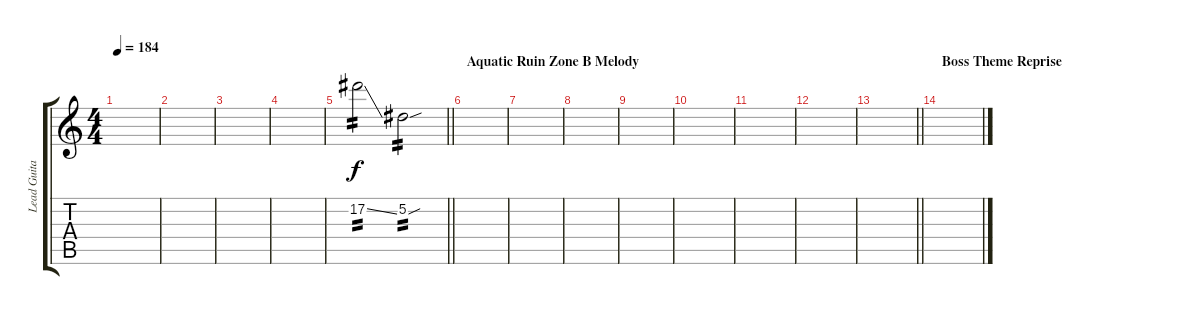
\track ("Lead Guitar Overdub" "Lead Guita") {instrument distortionguitar}
\staff {score tabs}
\tuning (Eb4 Bb3 Gb3 Db3 Ab2 Eb2) {hide}
\ts (4 4)
\tempo 184
\clef g2
\ks c
|
|
|
|
\barLineRight lightlight
17.2{ss}.2{tp 2} 5.2{sou}.2{tp 2} |
\section ("" "Aquatic Ruin Zone B Melody")
|
|
|
|
|
|
|
\barLineRight lightlight
|
\section ("" "Boss Theme Reprise")
